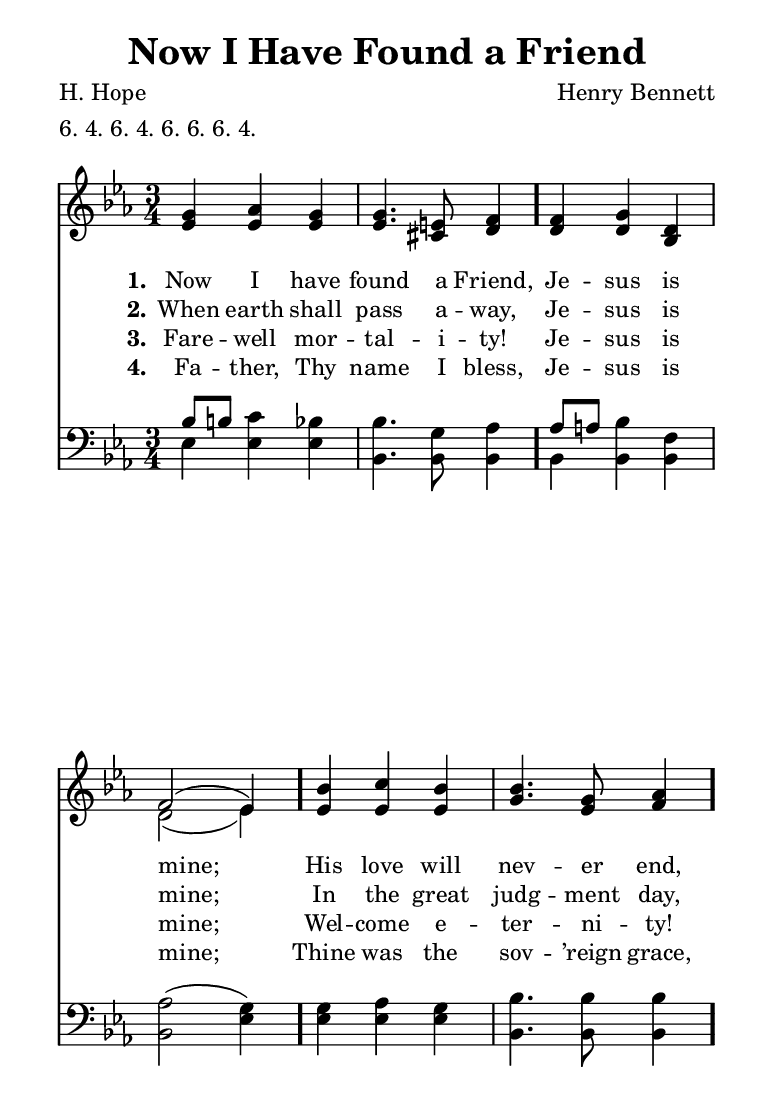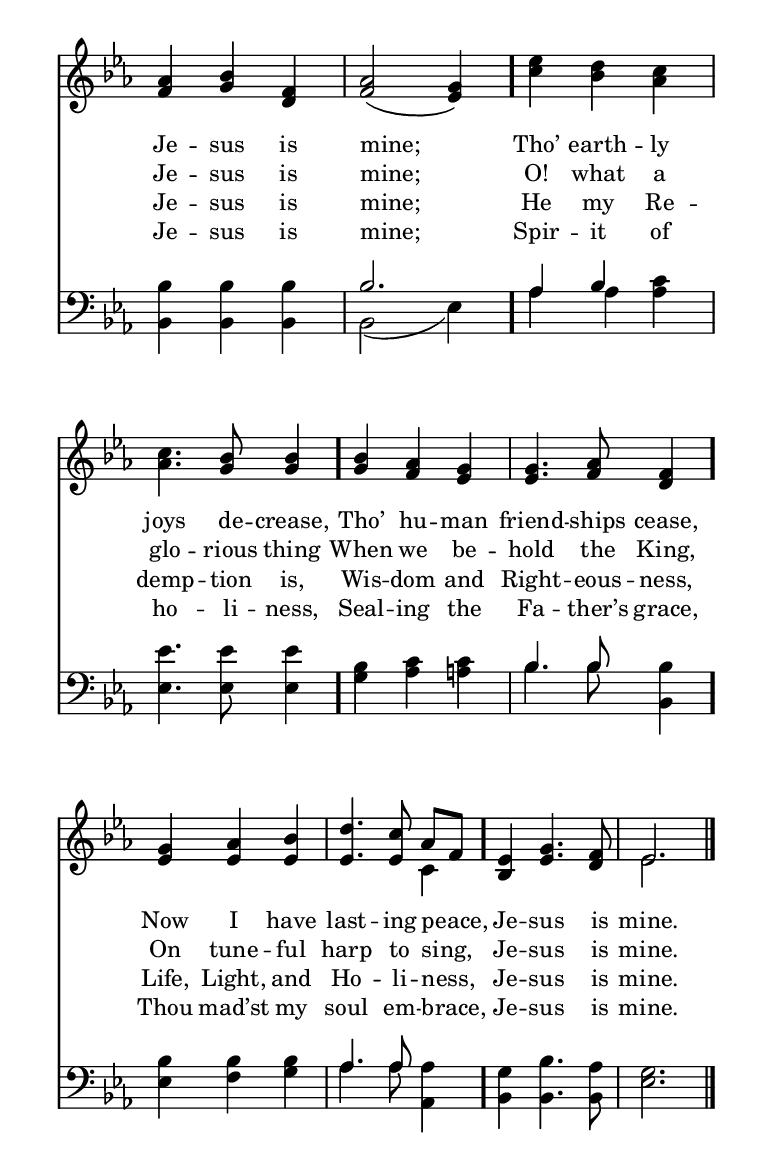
\include "common/global.ily"
\paper {
  \include "common/paper.ily"
  ragged-last-bottom = ##t
}

\header{
  hymnnumber = "233"
  title = "Now I Have Found a Friend"
  tunename = "Jesus Mine"
  meter = "6. 4. 6. 4. 6. 6. 6. 4."
  poet = "H. Hope"
  composer = "Henry Bennett"
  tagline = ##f
}

global = {
  \include "common/overrides.ily"
  \override Staff.TimeSignature.style = #'numbered
  \time 3/4
  \override Score.MetronomeMark.transparent = ##t % hide all fermata changes too
  \tempo 4=90
  \key ees \major
  \autoBeamOff
}

notesSoprano = {
\global
\relative c'' {

  g4 aes g | g4. e8 f4 |
  f4 g d | f2( ees4) |
  bes'4 c bes | bes4. g8 aes4 |
  aes4 bes f | aes2( g4) |
  ees'4 d c | c4. bes8 bes4 |
  bes4 aes g | g4. aes8 f4 |
  g4 aes bes | d4. c8 aes8[ f] |
  ees4 g4. f8 | ees2. |

  \bar "|."

}
}

notesAlto = {
\global
\relative e' {

  ees4 ees ees | ees4. cis8 d4 |
  d4 d bes | d2( ees4) |
  ees4 ees ees | g4. ees8 f4 |
  f4 g d | f2( ees4) |
  c'4 bes aes | aes4. g8 g4 |
  g4 f ees | ees4. f8 d4 |
  ees4 ees ees | ees4. ees8 c4 |
  bes4 ees4. d8 | ees2. |

}
}

notesTenor = {
\global
\relative a {

  bes8[ b] c4 bes4 | bes4. g8 aes4 |
  aes8[ a] bes4 f | aes2( g4) |
  g4 aes g | bes4. bes8 bes4 |
  bes4 bes bes | bes2. |
  aes4 bes c | ees4. ees8 ees4 |
  bes4 c c | bes4. bes8 bes4 |
  bes4 bes bes | aes4. aes8 aes4 |
  g4 bes4. aes8 | g2. |

}
}

notesBass = {
\global
\relative f {

  ees4 ees ees | bes4. bes8 bes4 |
  bes4 bes bes | bes2( ees4) |
  ees4 ees ees | bes4. bes8 bes4 |
  bes4 bes bes | bes2( ees4) |
  aes4 aes aes | ees4. ees8 ees4 |
  g4 aes a | bes4. bes8 bes,4 |
  ees4 f g | aes4. aes8 aes,4 |
  bes4 bes4. bes8 | ees2. |

}
}

wordsA = \lyricmode {
\set stanza = "1."

Now I have found a Friend, \bar "."
Je -- sus is mine; \bar "."
His love will nev -- er end, \bar "."
Je -- sus is mine; \bar "."
Tho’ earth -- ly joys de -- crease, \bar "."
Tho’ hu -- man friend -- ships cease, \bar "."
Now I have last -- ing peace, \bar "."
Je -- sus is mine. \bar "."

}

wordsB = \lyricmode {
\set stanza = "2."

When earth shall pass a -- way,
Je -- sus is mine;
In the great judg -- ment day,
Je -- sus is mine;
O! what a glo -- rious thing
When we be -- hold the King,
On tune -- ful harp to sing,
Je -- sus is mine.

}

wordsC = \lyricmode {
\set stanza = "3."

Fare -- well mor -- tal -- i -- ty!
Je -- sus is mine;
Wel -- come e -- ter -- ni -- ty!
Je -- sus is mine;
He my Re -- demp -- tion is,
Wis -- dom and Right -- eous -- ness,
Life, Light, and Ho -- li -- ness,
Je -- sus is mine.

}

wordsD = \lyricmode {
\set stanza = "4."

Fa -- ther, Thy name I bless,
Je -- sus is mine;
Thine was the sov -- ’reign grace,
Je -- sus is mine;
Spir -- it of ho -- li -- ness,
Seal -- ing the Fa -- ther’s grace,
Thou mad’st my soul em -- brace,
Je -- sus is mine.

}

\score {
  \context ChoirStaff <<
    \context Staff = upper <<
      \set Staff.autoBeaming = ##f
      \set ChoirStaff.systemStartDelimiter = #'SystemStartBar
      \set ChoirStaff.printPartCombineTexts = ##f
      \partcombine #'(2 . 9) \notesSoprano \notesAlto
      \context NullVoice = sopranos { \voiceOne << \notesSoprano >> }
      \context NullVoice = altos { \voiceTwo << \notesAlto >> }
      \context Lyrics = one   \lyricsto sopranos \wordsA
      \context Lyrics = two   \lyricsto sopranos \wordsB
      \context Lyrics = three \lyricsto sopranos \wordsC
      \context Lyrics = four  \lyricsto sopranos \wordsD
    >>
    \context Staff = men <<
      \clef bass
      \set ChoirStaff.printPartCombineTexts = ##f
      \partcombine #'(2 . 9) \notesTenor \notesBass
      \context NullVoice = tenors { \voiceOne << \notesTenor >> }
      \context NullVoice = basses { \voiceTwo << \notesBass >> }
    >>
  >>
  \layout {
    \include "common/layout.ily"
  }
  \midi{
    \include "common/midi.ily"
  }
}

\version "2.19.49"  % necessary for upgrading to future LilyPond versions.

% vi:set et ts=2 sw=2 ai nocindent syntax=lilypond:
